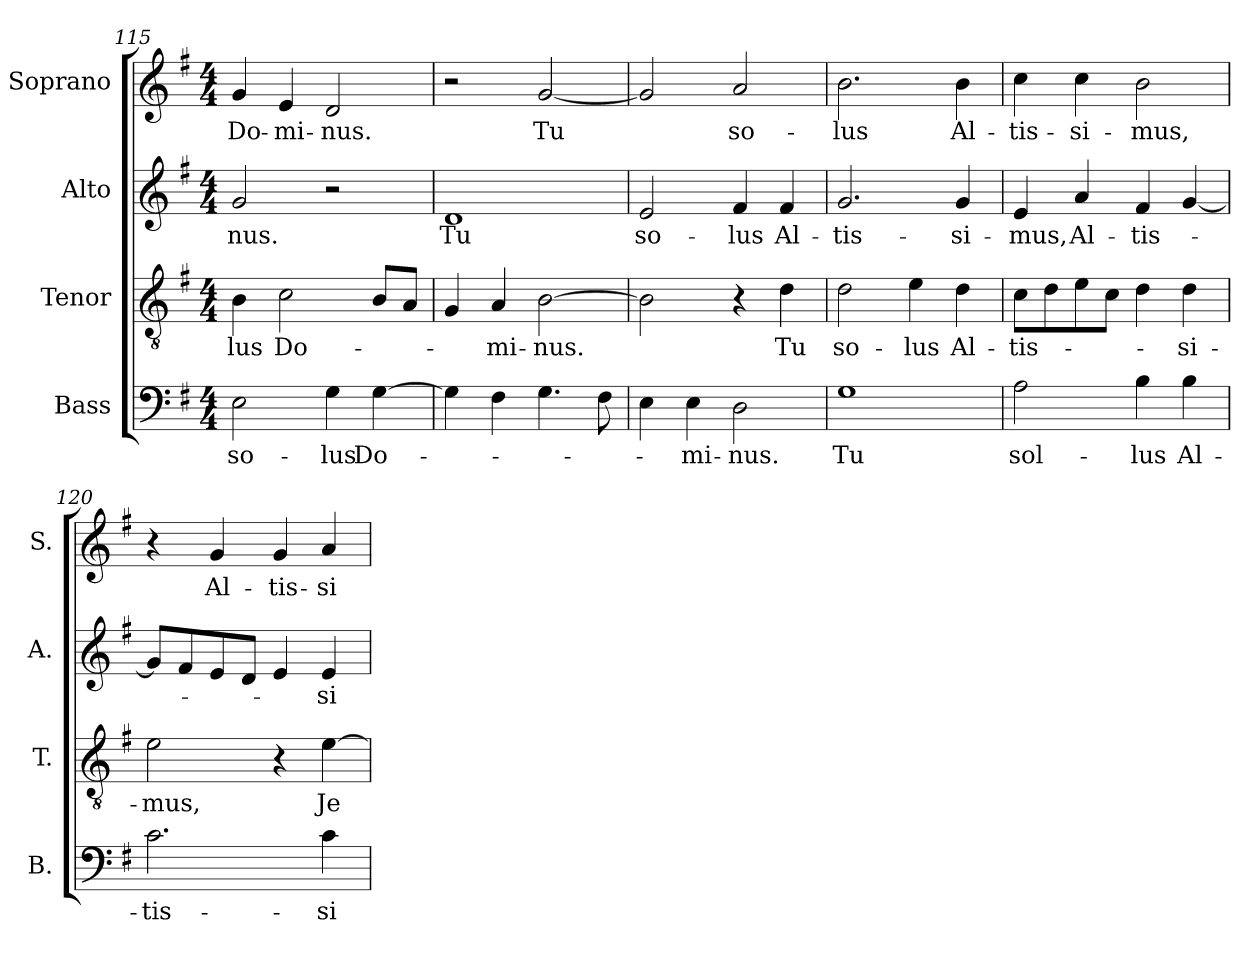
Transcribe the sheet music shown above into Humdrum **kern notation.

**kern	**text	**kern	**text	**kern	**text	**kern	**text
*part4	*part4	*part3	*part3	*part2	*part2	*part1	*part1
*staff4	*staff4	*staff3	*staff3	*staff2	*staff2	*staff1	*staff1
*I"Bass	*	*I"Tenor	*	*I"Alto	*	*I"Soprano	*
*I'B.	*	*I'T.	*	*I'A.	*	*I'S.	*
!!LO:LB:g=z
*clefF4	*	*clefGv2	*	*clefG2	*	*clefG2	*
*	*	*ITrd7c12	*	*	*	*	*
*k[f#]	*	*k[f#]	*	*k[f#]	*	*k[f#]	*
*G:	*	*G:	*	*G:	*	*G:	*
*M4/4	*	*M4/4	*	*M4/4	*	*M4/4	*
=115	=115	=115	=115	=115	=115	=115	=115
!	!LO:LY:b:color=#000000	!	!	!	!	!	!
!	!	!	!LO:LY:b:color=#000000	!	!	!	!
!	!	!	!	!	!LO:LY:b:color=#000000	!	!
!	!	!	!	!	!	!	!LO:LY:b:color=#000000
2Ei\	so-	4BBi\	-lus	2gi/	-nus.	4gi/	Do-
!	!	!	!LO:LY:b:color=#000000	!	!	!	!
!	!	!	!	!	!	!	!LO:LY:b:color=#000000
.	.	2Ci\	Do-	.	.	4ei/	-mi-
!	!LO:LY:b:color=#000000	!	!	!	!	!	!
!	!	!	!	!	!	!	!LO:LY:b:color=#000000
4Gi\	-lus	.	.	2r	.	2di/	-nus.
!	!LO:LY:b:color=#000000	!	!	!	!	!	!
[4Gi\	Do-	8BBi/L	.	.	.	.	.
.	.	8AAi/J	.	.	.	.	.
=116	=116	=116	=116	=116	=116	=116	=116
!	!	!	!	!	!LO:LY:b:color=#000000	!	!
4Gi\]	.	4GGi/	.	1di	Tu	2r	.
!	!	!	!LO:LY:b:color=#000000	!	!	!	!
4F#i\	.	4AAi/	-mi-	.	.	.	.
!	!	!	!LO:LY:b:color=#000000	!	!	!	!
!	!	!	!	!	!	!	!LO:LY:b:color=#000000
4.Gi\	.	[2BBi\	-nus.	.	.	[2gi/	Tu
8F#i\	.	.	.	.	.	.	.
=117	=117	=117	=117	=117	=117	=117	=117
!	!	!	!	!	!LO:LY:b:color=#000000	!	!
4Ei\	.	2BBi\]	.	2ei/	so-	2gi/]	.
!	!LO:LY:b:color=#000000	!	!	!	!	!	!
4Ei\	-mi-	.	.	.	.	.	.
!	!LO:LY:b:color=#000000	!	!	!	!	!	!
!	!	!	!	!	!LO:LY:b:color=#000000	!	!
!	!	!	!	!	!	!	!LO:LY:b:color=#000000
2Di\	-nus.	4r	.	4f#i/	-lus	2ai/	so-
!	!	!	!LO:LY:b:color=#000000	!	!	!	!
!	!	!	!	!	!LO:LY:b:color=#000000	!	!
.	.	4Di\	Tu	4f#i/	Al-	.	.
=118	=118	=118	=118	=118	=118	=118	=118
!	!LO:LY:b:color=#000000	!	!	!	!	!	!
!	!	!	!LO:LY:b:color=#000000	!	!	!	!
!	!	!	!	!	!LO:LY:b:color=#000000	!	!
!	!	!	!	!	!	!	!LO:LY:b:color=#000000
1Gi	Tu	2Di\	so-	2.gi/	-tis-	2.bi\	-lus
!	!	!	!LO:LY:b:color=#000000	!	!	!	!
.	.	4Ei\	-lus	.	.	.	.
!	!	!	!LO:LY:b:color=#000000	!	!	!	!
!	!	!	!	!	!LO:LY:b:color=#000000	!	!
!	!	!	!	!	!	!	!LO:LY:b:color=#000000
.	.	4Di\	Al-	4gi/	-si-	4bi\	Al-
=119	=119	=119	=119	=119	=119	=119	=119
!	!LO:LY:b:color=#000000	!	!	!	!	!	!
!	!	!	!LO:LY:b:color=#000000	!	!	!	!
!	!	!	!	!	!LO:LY:b:color=#000000	!	!
!	!	!	!	!	!	!	!LO:LY:b:color=#000000
2Ai\	sol-	8Ci\L	-tis-	4ei/	-mus,	4cci\	-tis-
.	.	8Di\	.	.	.	.	.
!	!	!	!	!	!LO:LY:b:color=#000000	!	!
!	!	!	!	!	!	!	!LO:LY:b:color=#000000
.	.	8Ei\	.	4ai/	Al-	4cci\	-si-
.	.	8Ci\J	.	.	.	.	.
!	!LO:LY:b:color=#000000	!	!	!	!	!	!
!	!	!	!	!	!LO:LY:b:color=#000000	!	!
!	!	!	!	!	!	!	!LO:LY:b:color=#000000
4Bi\	-lus	4Di\	.	4f#i/	-tis-	2bi\	-mus,
!	!LO:LY:b:color=#000000	!	!	!	!	!	!
!	!	!	!LO:LY:b:color=#000000	!	!	!	!
4Bi\	Al-	4Di\	-si-	[4gi/	.	.	.
=120	=120	=120	=120	=120	=120	=120	=120
!	!LO:LY:b:color=#000000	!	!	!	!	!	!
!	!	!	!LO:LY:b:color=#000000	!	!	!	!
2.ci\	-tis-	2Ei\	-mus,	8gi/L]	.	4r	.
.	.	.	.	8f#i/	.	.	.
!	!	!	!	!	!	!	!LO:LY:b:color=#000000
.	.	.	.	8ei/	.	4gi/	Al-
.	.	.	.	8di/J	.	.	.
!	!	!	!	!	!	!	!LO:LY:b:color=#000000
.	.	4r	.	4ei/	.	4gi/	-tis-
!	!LO:LY:b:color=#000000	!	!	!	!	!	!
!	!	!	!LO:LY:b:color=#000000	!	!	!	!
!	!	!	!	!	!LO:LY:b:color=#000000	!	!
!	!	!	!	!	!	!	!LO:LY:b:color=#000000
4ci\	-si-	[4Ei\	Je-	4ei/	-si-	4ai/	-si-
=	=	=	=	=	=	=	=
*-	*-	*-	*-	*-	*-	*-	*-
